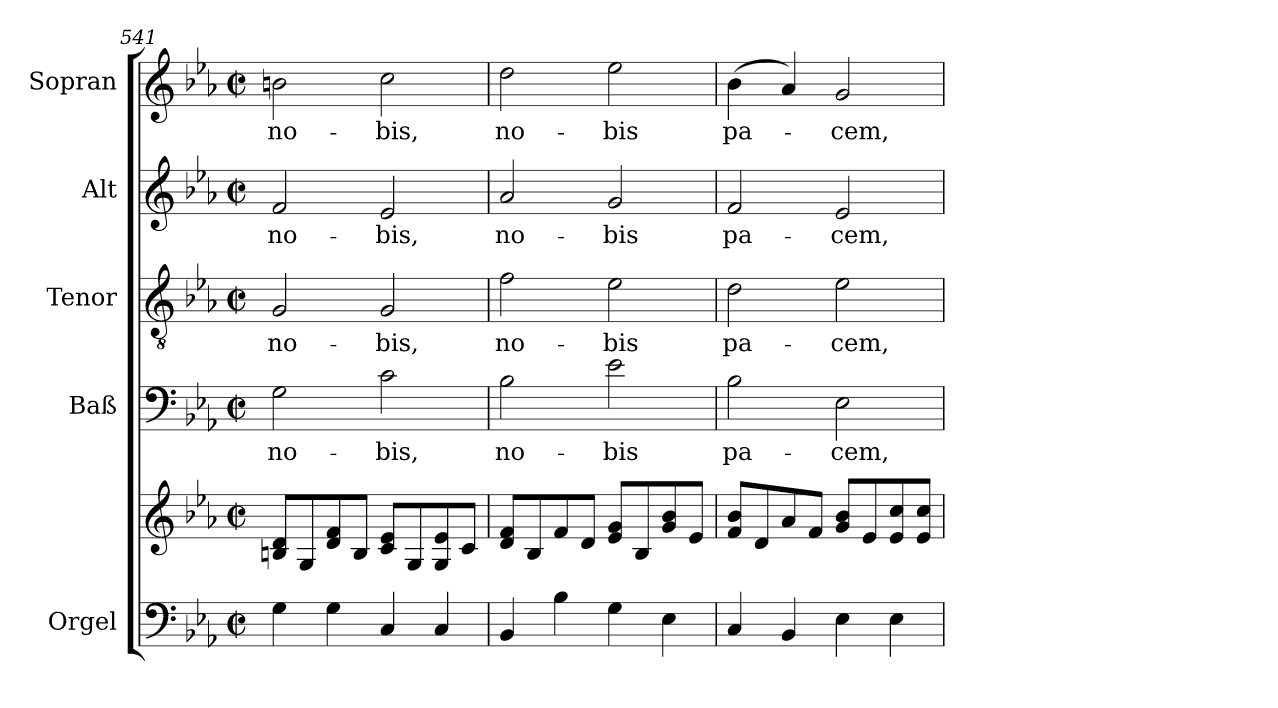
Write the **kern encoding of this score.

**kern	**kern	**kern	**text	**kern	**text	**kern	**text	**kern	**text
*part5	*part5	*part4	*part4	*part3	*part3	*part2	*part2	*part1	*part1
*staff6	*staff5	*staff4	*staff4	*staff3	*staff3	*staff2	*staff2	*staff1	*staff1
*I"Orgel	*	*I"Baß	*	*I"Tenor	*	*I"Alt	*	*I"Sopran	*
*clefF4	*clefG2	*clefF4	*	*clefGv2	*	*clefG2	*	*clefG2	*
*k[b-e-a-]	*k[b-e-a-]	*k[b-e-a-]	*	*k[b-e-a-]	*	*k[b-e-a-]	*	*k[b-e-a-]	*
*E-:	*E-:	*E-:	*	*E-:	*	*E-:	*	*E-:	*
*M2/2	*M2/2	*M2/2	*	*M2/2	*	*M2/2	*	*M2/2	*
*met(c|)	*met(c|)	*met(c|)	*	*met(c|)	*	*met(c|)	*	*met(c|)	*
=541	=541	=541	=541	=541	=541	=541	=541	=541	=541
!	!	!	!LO:LY:b	!	!LO:LY:b	!	!LO:LY:b	!	!LO:LY:b
4G\	8Bn/ 8d/L	2G\	no-	2G/	no-	2f/	no-	2bn\	no-
.	8G/	.	.	.	.	.	.	.	.
4G\	8d/ 8f/	.	.	.	.	.	.	.	.
.	8B/J	.	.	.	.	.	.	.	.
!	!	!	!LO:LY:b	!	!LO:LY:b	!	!LO:LY:b	!	!LO:LY:b
4C/	8c/ 8e-/L	2c\	-bis,	2G/	-bis,	2e-/	-bis,	2cc\	-bis,
.	8G/	.	.	.	.	.	.	.	.
4C/	8G/ 8e-/	.	.	.	.	.	.	.	.
.	8c/J	.	.	.	.	.	.	.	.
=542	=542	=542	=542	=542	=542	=542	=542	=542	=542
!	!	!	!LO:LY:b	!	!LO:LY:b	!	!LO:LY:b	!	!LO:LY:b
4BB-/	8d/ 8f/L	2B-\	no-	2f\	no-	2a-/	no-	2dd\	no-
.	8B-/	.	.	.	.	.	.	.	.
4B-\	8f/	.	.	.	.	.	.	.	.
.	8d/J	.	.	.	.	.	.	.	.
!	!	!	!LO:LY:b	!	!LO:LY:b	!	!LO:LY:b	!	!LO:LY:b
4G\	8e-/ 8g/L	2e-\	-bis	2e-\	-bis	2g/	-bis	2ee-\	-bis
.	8B-/	.	.	.	.	.	.	.	.
4E-\	8g/ 8b-/	.	.	.	.	.	.	.	.
.	8e-/J	.	.	.	.	.	.	.	.
=543	=543	=543	=543	=543	=543	=543	=543	=543	=543
!	!	!	!LO:LY:b	!	!LO:LY:b	!	!LO:LY:b	!	!LO:LY:b
4C/	8f/ 8b-/L	2B-\	pa-	2d\	pa-	2f/	pa-	(>4b-\	pa-
.	8d/	.	.	.	.	.	.	.	.
4BB-/	8a-/	.	.	.	.	.	.	4a-/)	.
.	8f/J	.	.	.	.	.	.	.	.
!	!	!	!LO:LY:b	!	!LO:LY:b	!	!LO:LY:b	!	!LO:LY:b
4E-\	8g/ 8b-/L	2E-\	-cem,	2e-\	-cem,	2e-/	-cem,	2g/	-cem,
.	8e-/	.	.	.	.	.	.	.	.
4E-\	8e-/ 8cc/	.	.	.	.	.	.	.	.
.	8e-/ 8cc/J	.	.	.	.	.	.	.	.
=	=	=	=	=	=	=	=	=	=
*-	*-	*-	*-	*-	*-	*-	*-	*-	*-
